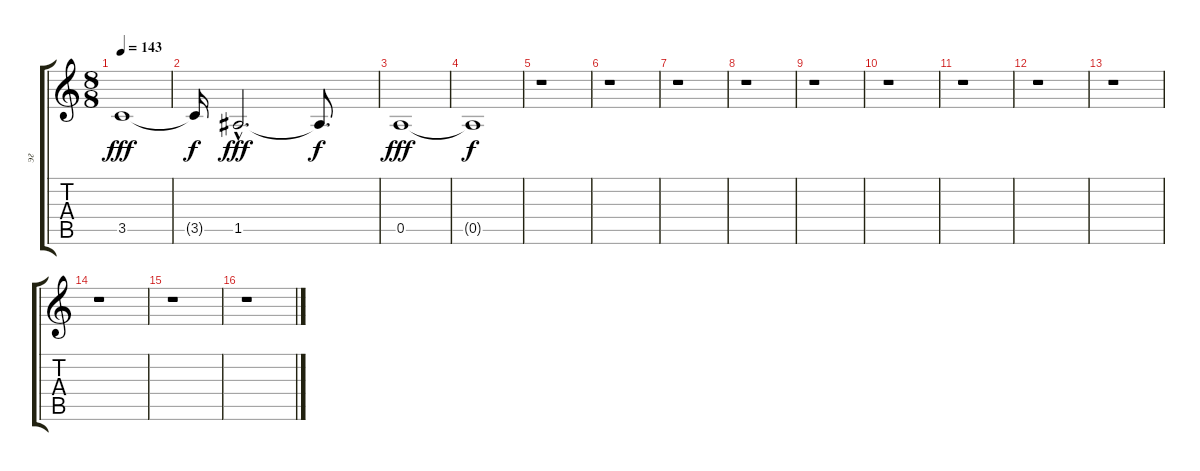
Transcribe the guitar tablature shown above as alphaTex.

\track ("эг" "эг") {instrument overdrivenguitar}
\staff {score tabs}
\tuning (E4 B3 G3 D3 A2 E2) {hide}
\ts (8 8)
\tempo 143
\clef g2
\ks c
3.5.1{dy fff} |
3.5{t}.16{dy f} 1.5{hac}.2{d dy fff} 1.5{t}.8{d dy f} |
0.5.1{dy fff} |
0.5{t}.1{dy f} |
r.1 |
r.1 |
r.1 |
r.1 |
r.1 |
r.1 |
r.1 |
r.1 |
r.1 |
r.1 |
r.1 |
r.1
